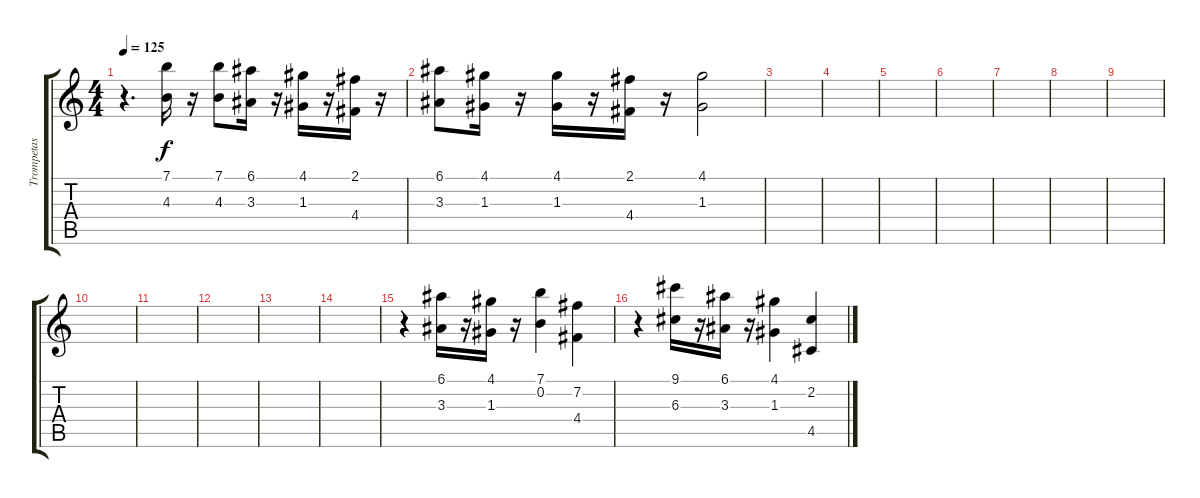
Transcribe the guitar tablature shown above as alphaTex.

\track ("Trompetas triunfales" "Trompetas ") {instrument brasssection}
\staff {score tabs}
\tuning (E5 B4 G4 D4 A3 E3) {hide}
\ts (4 4)
\tempo 125
\clef g2
\ks c
r.4{d dy f} (7.1 4.3).16 r.16 (7.1 4.3).8 (6.1 3.3).16 r.16 (4.1 1.3).16 r.16 (2.1 4.4).16 r.16 |
(6.1 3.3).8 (4.1 1.3).16 r.16 (4.1 1.3).16 r.16 (2.1 4.4).16 r.16 (4.1 1.3).2 |
|
|
|
|
|
|
|
|
|
|
|
|
r.4 (6.1 3.3).16 r.16 (4.1 1.3).16 r.16 (7.1 0.2).4 (7.2 4.4).4 |
r.4 (9.1 6.3).16 r.16 (6.1 3.3).16 r.16 (4.1 1.3).4 (2.2 4.5).4
